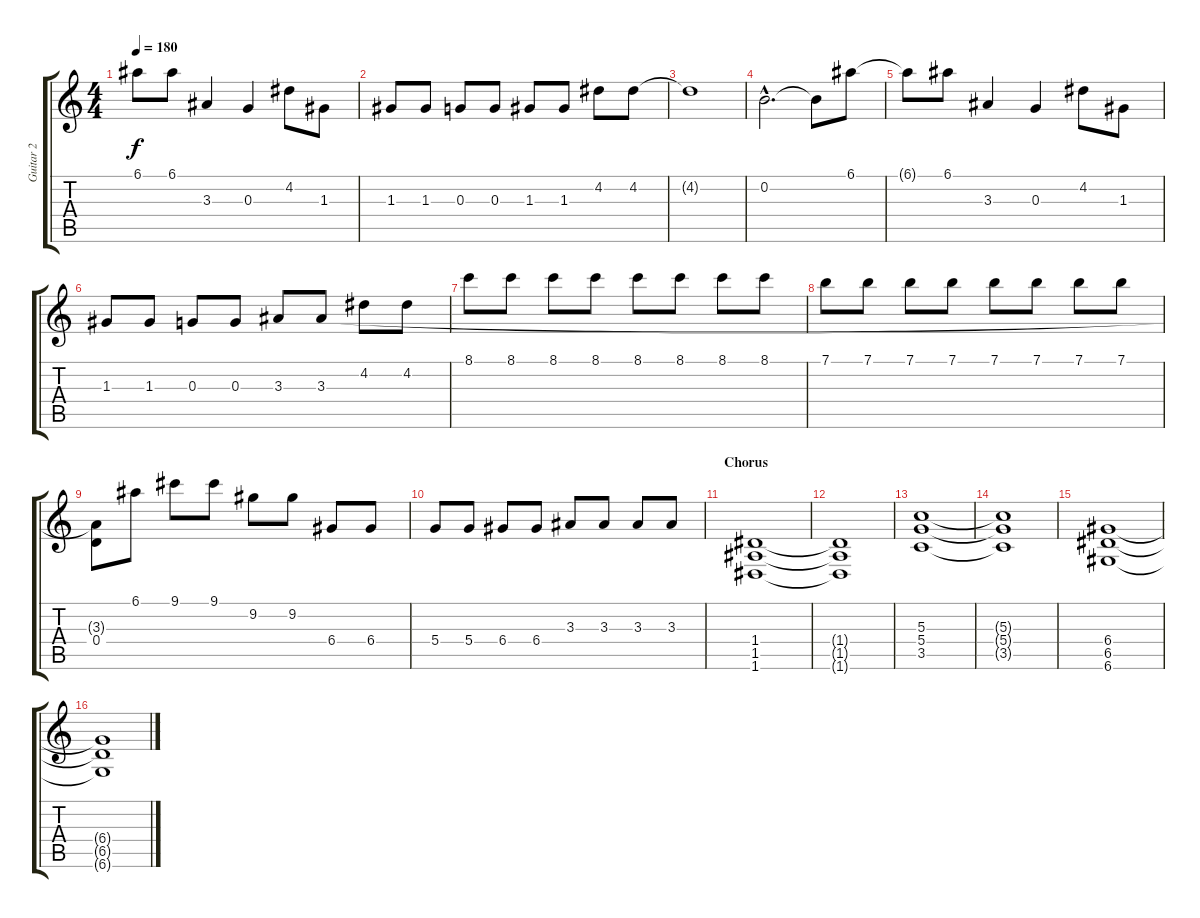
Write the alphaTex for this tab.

\track ("Guitar 2" "Guitar 2") {instrument electricguitarclean}
\staff {score tabs}
\tuning (E4 B3 G3 D3 A2 D2) {hide}
\ts (4 4)
\tempo 180
\clef g2
\ks c
6.1{t}.8{dy f} 6.1.8 3.3.4 0.3.4 4.2.8 1.3.8 |
1.3.8 1.3.8 0.3.8 0.3.8 1.3.8 1.3.8 4.2.8 4.2.8 |
4.2{t}.1 |
0.2{hac}.2{d} 0.2{t}.8 6.1.8 |
6.1{t}.8 6.1.8 3.3.4 0.3.4 4.2.8 1.3.8 |
1.3.8 1.3.8 0.3.8 0.3.8 3.3.8 3.3.8 4.2.8 4.2.8 |
8.1.8 8.1.8 8.1.8 8.1.8 8.1.8 8.1.8 8.1.8 8.1.8 |
7.1.8 7.1.8 7.1.8 7.1.8 7.1.8 7.1.8 7.1.8 7.1.8 |
(3.3{t} 0.4).8 6.1.8 9.1.8 9.1.8 9.2.8 9.2.8 6.4.8 6.4.8 |
5.4.8 5.4.8 6.4.8 6.4.8 3.3.8 3.3.8 3.3.8 3.3.8 |
\section ("" "Chorus")
(1.4 1.5 1.6).1{instrument distortionguitar} |
(1.4{t} 1.5{t} 1.6{t}).1 |
(5.3 5.4 3.5).1 |
(5.3{t} 5.4{t} 3.5{t}).1 |
(6.4 6.5 6.6).1 |
(6.4{t} 6.5{t} 6.6{t}).1
